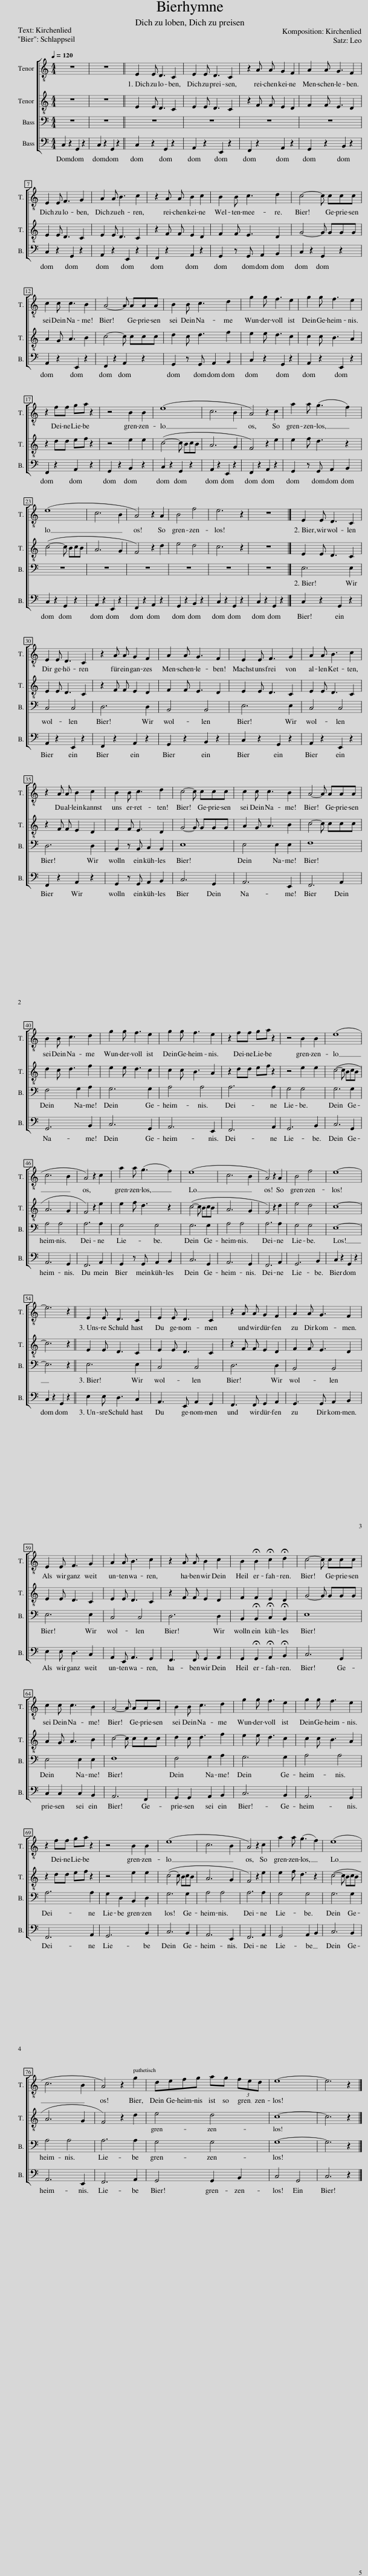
X:1
%%score [ 1 2 3 4 ]
L:1/8
Q:1/4=120
M:4/4
I:linebreak $
K:C
V:1 treble-8
V:2 treble-8
V:3 bass
V:4 bass
V:1
 z8 | z8 ||!mp! E2 E D3 C2 | E2 E D3 C2 | z2 A A G2 F2 | %5
 A2 A G3 F2 |$ E2 E F3 G2 | A2 A B3 c2 | z2!<(! A A B2 c2 | B2 B c3 d2!<)! | %10
!p! c4- c!<(! ccc |$ c2 c c3 B2!<)! |!mf! A4- A!<(! AAA | B2 B c3 d2!<)! |!f! g2 g f3 e2 | %15
 g2 g f3 e2 |$ z2!mp! ff ga z2 | z4 B2 B2 | (e8 | c6 B2 | %20
 A4) z2 c2 | a2 a (g3 f2) |$ (e8 | c6 B2 | A4) z2 A2 | %25
 B4 f4 | e6 z2 | z8 |]!mf! E2 E D3 C2 |$ E2 E D3 C2 | %30
 z2 A A G2 F2 | A2 A G3 F2 | E2 E F3 G2 | A2 A B3 c2 |$ z2!<(! A A B2 c2 | %35
 B2 B c3 d2!<)! |!p! c4- c!<(! ccc | c2 c c3 B2!<)! |!mf! A4- A!<(! AAA |$ B2 B c3 d2!<)! | %40
!f! g2 g f3 e2 | g2 g f3 e2 |!mp! z2 ff ga z2 | z4 B2 B2 | (e8 |$ %45
 c6 B2 | A4) z2 c2 | a2 a (g3 f2) | (e8 | c6 B2 | %50
 A4) z2 A2 | B4 f4 | e8- |$ e6 z2 ||!mp! E2 E D3 C2 | %55
 E2 E D3 C2 | z2 A A G2 F2 | A2 A G3 F2 |$ E2 E F3 G2 | A2 A B3 c2 | %60
 z2!<(! A A B2 c2 | B2[Q:1/4=80] !fermata!B2 !fermata!c2[Q:1/4=60] !fermata!d2!<)! |[Q:1/4=120]!p! c4- c!<(! ccc |$ c2 c c3 B2!<)! |!mf! A4- A!<(! AAA | %65
 B2 B c3 d2!<)! |!f! g2 g f3 e2 | g2 g f3 e2 |$ z2!mp! ff ga z2 | z4 B2 B2 | %70
 (e8 | c6 B2 | A4) z2 c2 | a2 a (g3 f2) | (e8 |$ %75
 c6 B2 | A4) z2!mp! g2 |[Q:1/4=100] defg ag (3fed | e8- | e6 z2 |] %80
V:2
 z8 | z8 ||!mp! E2 E D3 C2 | E2 E D3 C2 | z2 F F E2 D2 | %5
 F2 F E3 D2 |$ E2 E D3 C2 | E2 E D3 C2 | z2!<(! F F E2 D2 | F2 F E3 D2!<)! | %10
!p! G4- G!<(! GGG |$ A2 G A3!<)! B2 |!mf! c4- c!<(! ccc | d2 c d3 f2!<)! |!f! e2 e d3 c2 | %15
 c2 c B3 A2 |$ z2!mp! dd ef z2 | z4 e2 e2 | (c4- c BcB | A6 G2 | %20
 F4) z2 e2 | e2 f d3 z2 |$ (c4- c BcB | A6 G2 | F4) z2 d2 | %25
 e4 d4 | c6 z2 | z8 |]!mf! E2 E D3 C2 |$ E2 E D3 C2 | %30
 z2 F F E2 D2 | F2 F E3 D2 | E2 E D3 C2 | E2 E D3 C2 |$ z2!<(! F F E2 D2 | %35
 F2 F E3 D2!<)! |!p! G4- G!<(! GGG | A2 G A3 B2!<)! |!mf! c4- c!<(! ccc |$ d2 c d3 f2!<)! | %40
!f! e2 e d3 c2 | c2 c B3 A2 |!mp! z2 dd ef z2 | z4 e2 e2 | (c4- c BcB |$ %45
 A6 G2 | F4) z2 e2 | e2 f d3 z2 | (c4- c BcB | A6 G2 | %50
 F4) z2 d2 | e4 d4 | c8- |$ c6 z2 ||!mp! E2 E D3 C2 | %55
 E2 E D3 C2 | z2 F F E2 D2 | F2 F E3 D2 |$ E2 E D3 C2 | E2 E D3 C2 | %60
 z2!<(! F F E2 D2 | F2 F2 E2 D2!<)! |!p! G4- G!<(! GGG |$ A2 G A3 B2!<)! |!mf! c4- c!<(! ccc | %65
 d2 c d3 f2!<)! |!f! e2 e d3 c2 | c2 c B3 A2 |$ z2!mp! dd ef z2 | z4 e2 e2 | %70
 ((c4 c) BcB | A6 G2 | F4) z2 e2 | e2 f d3 z2 | (c4- c BcB |$ %75
 A6 G2 | F4)!p! z2 d2 | e4 d4 | c8- | c6 z2 |] %80
V:3
 z8 | z8 || z8 | z8 | z8 | %5
 z8 |$ z8 | z8 | z8 | z8 | %10
 z8 |$ z8 | z8 | z8 | z8 | %15
 z8 |$ z8 | z8 | z8 | z8 | %20
 z8 | z8 |$ z8 | z8 | z8 | %25
 z8 | z8 | z8 |]!mp! E,6 E,2 |$ C,4 C,4 | %30
 D,6 D,2 | B,,4 B,,4 | E,6 E,2 | C,4 C,4 |$ D,6 D,2 | %35
 B,,2 z B,, C,2 B,,2 |!p!!<(! E,8 | E,4 E,2 E,2!<)! |!mf! F,8 |$!<(! F,4 G,2 A,2!<)! | %40
!f! G,6 G,2 | A,4 A,4 |!mp! A,6 A,2 | G,4 G,4 | G,6 G,2 |$ %45
 A,4 A,4 | A,6 A,2 | G,4 G,4 | G,6 G,2 | A,4 A,4 | %50
 A,6 A,2 | G,4 G,4 | E,8- |$ E,6 z2 ||!mp! E,6 E,2 | %55
 C,4 C,4 | D,6 D,2 | B,,4 B,,4 |$ E,6 E,2 | C,4 C,4 | %60
 D,6!<(! D,2 | B,,2 !fermata!B,,2 !fermata!C,2 !fermata!B,,2!<)! |!p!!<(! E,8 |$ E,4 E,2 E,2!<)! |!mf! F,8 | %65
!<(! F,4 G,2 A,2!<)! |!f! G,6 G,2 | A,4 A,4 |$!mp! A,6 A,2 | G,2 D,2 B,,2 D,2 | %70
!f! G,6 G,2 | A,4 A,4 |!mp! A,6 A,2 | G,4 G,4 |!f! G,6 G,2 |$ %75
 A,4 A,4 | A,6 A,2 | G,4 G,4 | G,8- | G,6 z2 |] %80
V:4
!mf! C,2 z2 G,,2 z2 | C,2 z2 G,,2 z2 ||!mp! C,2 z2 G,,2 z2 | A,,2 z2 E,,2 z2 | F,,2 z2 A,,2 z2 | %5
 G,,2 z2 B,,2 z2 |$ C,2 z2 G,,2 z2 | A,,2 z2 E,,2 z2 | F,,2 z2 A,,2 z2 | G,,2 z G,, A,,2 B,,2 | %10
 C,2 z2 G,,2 z2 |$ A,,2 z2 E,,2 z2 | F,,2 z2 A,,2 z2 | G,,2 z G,, A,,2 B,,2 |!f! C,2 z2 G,,2 z2 | %15
 A,,2 z2 E,,2 z2 |$!mp! F,,2 z2 A,,2 z2 | G,,2 z2 B,,2 z2 | C,2 z2 G,,2 z2 | A,,2 z2 E,,2 z2 | %20
 F,,2 z2 A,,2 z2 | G,,2 z G,, A,,2 B,,2 |$ C,2 z2 G,,2 z2 | A,,2 z2 E,,2 z2 | F,,2 z2 A,,2 z2 | %25
 G,,2 z2 B,,2 z2 | C,2 z2 G,,2 z2 | C,2 z2 G,,2 z2 |] C,2 z2 G,,2 z2 |$ A,,2 z2 E,,2 z2 | %30
 F,,2 z2 A,,2 z2 | G,,2 z2 B,,2 z2 | C,2 z2 G,,2 z2 | A,,2 z2 E,,2 z2 |$ F,,2 z2 A,,2 z2 | %35
 G,,2 z G,, A,,2 B,,2 |!p! C,6 G,,2 | A,,6 E,,2 |!mf! F,,6 A,,2 |$ G,,6 B,,2 | %40
!f! C,6 G,,2 | A,,6 E,,2 | F,,6 A,,2 | G,,6 B,,2 | C,6 G,,2 |$ %45
 A,,6 G,,2 | F,,6 A,,2 | G,,2 z G,, A,,2 B,,2 | C,6 G,,2 | A,,6 G,,2 | %50
 F,,6 A,,2 | G,,6 B,,2 | C,2 z2 G,,2 z2 |$ C,2 z2 G,,2 z2 ||!mp! E,2 E, D,3 C,2 | %55
 A,,3 E,, A,,2 G,,2 | F,,3 F,, G,,2 A,,2 | G,,3 G,, A,,2 B,,2 |$ E,2 E, D,3 C,2 | A,,2 E,, A,,3 G,,2 | %60
!<(! F,,3 F,, G,,2 A,,2 | G,,2 !fermata!G,,2 !fermata!A,,2 !fermata!B,,2!<)! |!p! C,6 G,,2 |$ C,2 C,2 C,2 B,,2 | A,,6!<(! F,,2 | %65
 G,,2 G,,2 A,,2 B,,2!<)! |!f! C,6 B,,2 | A,,6 G,,2 |$!mp! F,,6 A,,2 | G,,6 B,,2 | %70
 C,6 B,,2 | A,,6 E,,2 | F,,6 A,,2 | G,,4 A,,2 B,,2 | C,6 B,,2 |$ %75
 A,,6 E,,2 | F,,6!p! A,,2 | G,,4 G,,2 B,,2 | C,4 G,,4 | C,6 z2 |] %80
